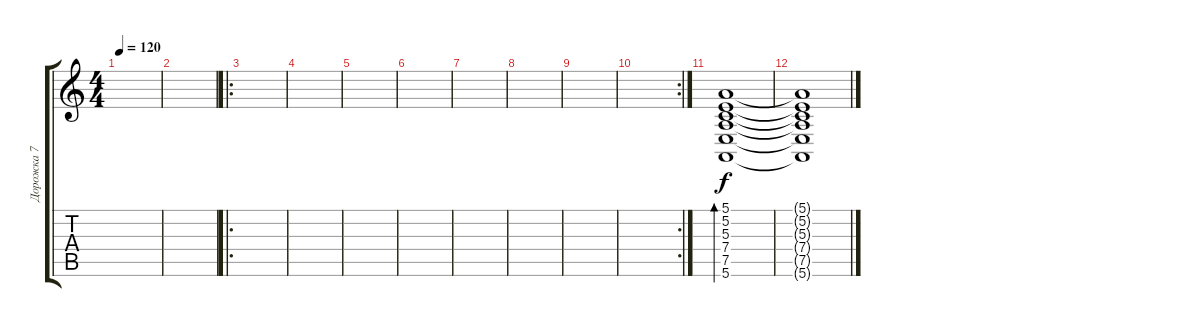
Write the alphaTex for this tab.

\track ("Дорожка 7" "Дорожка 7") {instrument harpsichord}
\staff {score tabs}
\tuning (E4 B3 G3 D3 A2 E2) {hide}
\ts (4 4)
\tempo 120
\clef g2
\ks aminor
|
|
\ro
|
|
|
|
|
|
|
\rc 2
|
(5.1 5.2 5.3 7.4 7.5 5.6).1{bd 120} |
(5.1{t} 5.2{t} 5.3{t} 7.4{t} 7.5{t} 5.6{t}).1
